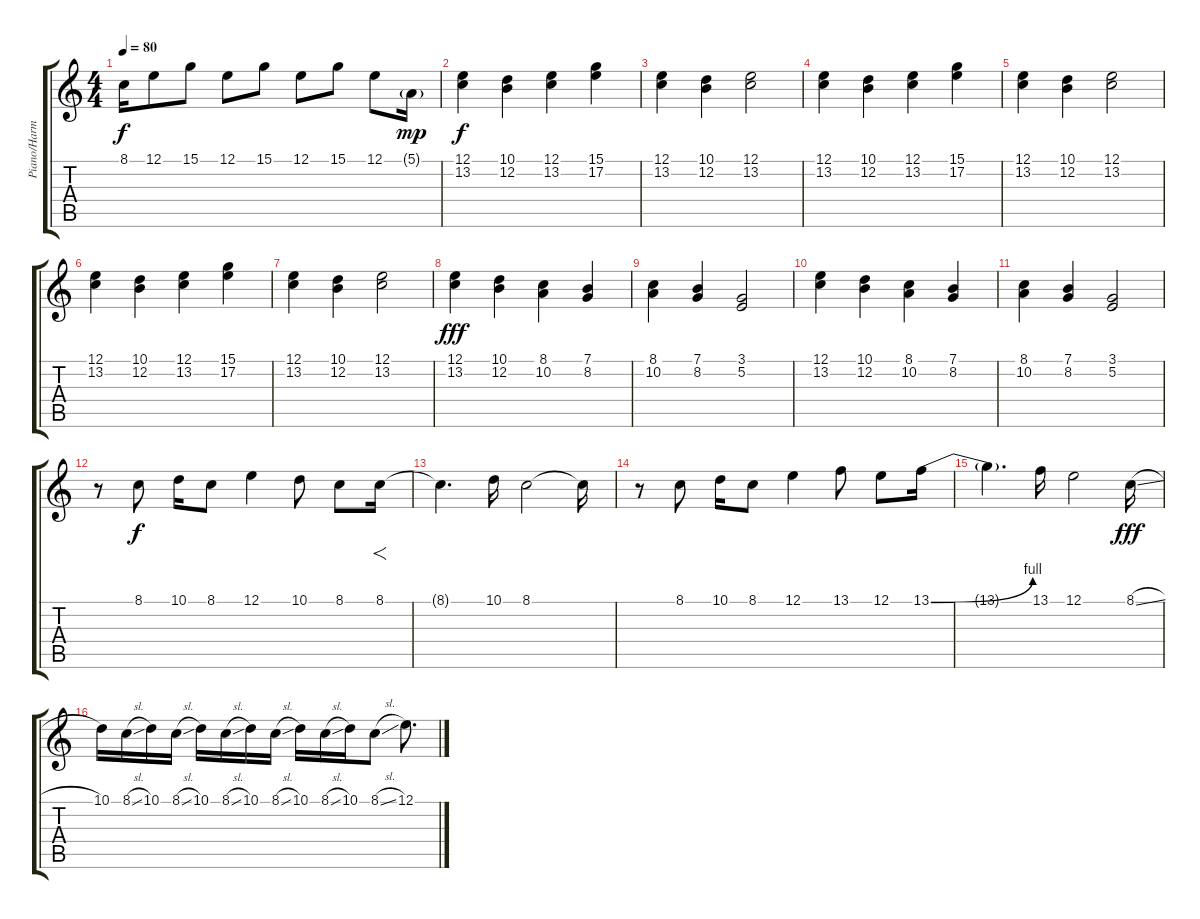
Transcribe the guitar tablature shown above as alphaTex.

\track ("Piano/Harmonica" "Piano/Harm") {instrument acousticgrandpiano}
\staff {score tabs}
\tuning (E4 B3 G3 D3 A2 E2) {hide}
\ts (4 4)
\tempo 80
\clef g2
\ks c
8.1.16{dy f} 12.1.8 15.1.8 12.1.8 15.1.8 12.1.8 15.1.8 12.1.8 5.1{g}.16{dy mp} |
(12.1 13.2).4{dy f volume 15} (10.1 12.2).4 (12.1 13.2).4 (15.1 17.2).4 |
(12.1 13.2).4 (10.1 12.2).4 (12.1 13.2).2 |
(12.1 13.2).4 (10.1 12.2).4 (12.1 13.2).4 (15.1 17.2).4 |
(12.1 13.2).4 (10.1 12.2).4 (12.1 13.2).2 |
(12.1 13.2).4 (10.1 12.2).4 (12.1 13.2).4 (15.1 17.2).4 |
(12.1 13.2).4 (10.1 12.2).4 (12.1 13.2).2 |
(12.1 13.2).4{dy fff} (10.1 12.2).4 (8.1 10.2).4 (7.1 8.2).4 |
(8.1 10.2).4 (7.1 8.2).4 (3.1 5.2).2 |
(12.1 13.2).4 (10.1 12.2).4 (8.1 10.2).4 (7.1 8.2).4 |
(8.1 10.2).4 (7.1 8.2).4 (3.1 5.2).2 |
r.8{volume 14 instrument harmonica} 8.1.8{dy f} 10.1.16 8.1.8 12.1.4 10.1.8 8.1.8 8.1.16{f} |
8.1{t}.4{d} 10.1.16 8.1.2 8.1{t}.16 |
r.8 8.1.8 10.1.16 8.1.8 12.1.4 13.1.8 12.1.8 13.1{be (bend 0 0 60 4)}.16 |
13.1{t}.4{d} 13.1.16 12.1.2 8.1{sl}.16{dy fff} |
10.1.16 8.1{sl}.16 10.1.16 8.1{sl}.16 10.1.16 8.1{sl}.16 10.1.16 8.1{sl}.16 10.1.16 8.1{sl}.16 10.1.16 8.1{sl}.8 12.1.8{d}
